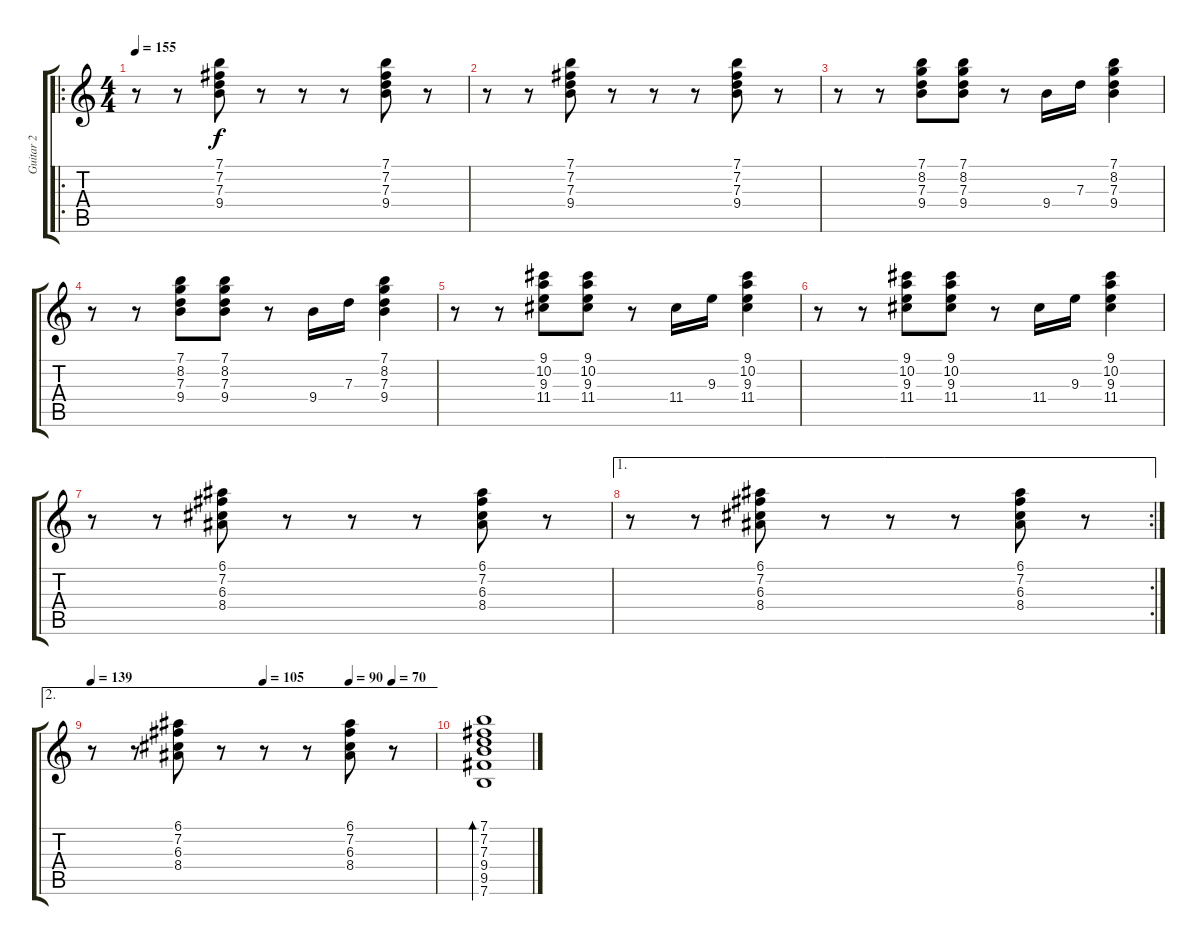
\track ("Guitar 2" "Guitar 2") {instrument electricguitarclean}
\staff {score tabs}
\tuning (E4 B3 G3 D3 A2 E2) {hide}
\ro
\ts (4 4)
\tempo 155
\clef g2
\ks c
r.8{dy f} r.8 (7.1 7.2 7.3 9.4).8 r.8 r.8 r.8 (7.1 7.2 7.3 9.4).8 r.8 |
r.8 r.8 (7.1 7.2 7.3 9.4).8 r.8 r.8 r.8 (7.1 7.2 7.3 9.4).8 r.8 |
r.8 r.8 (7.1 8.2 7.3 9.4).8 (7.1 8.2 7.3 9.4).8 r.8 9.4.16 7.3.16 (7.1 8.2 7.3 9.4).4 |
r.8 r.8 (7.1 8.2 7.3 9.4).8 (7.1 8.2 7.3 9.4).8 r.8 9.4.16 7.3.16 (7.1 8.2 7.3 9.4).4 |
r.8 r.8 (9.1 10.2 9.3 11.4).8 (9.1 10.2 9.3 11.4).8 r.8 11.4.16 9.3.16 (9.1 10.2 9.3 11.4).4 |
r.8 r.8 (9.1 10.2 9.3 11.4).8 (9.1 10.2 9.3 11.4).8 r.8 11.4.16 9.3.16 (9.1 10.2 9.3 11.4).4 |
r.8 r.8 (6.1 7.2 6.3 8.4).8 r.8 r.8 r.8 (6.1 7.2 6.3 8.4).8 r.8 |
\ae 1
\rc 2
r.8 r.8 (6.1 7.2 6.3 8.4).8 r.8 r.8 r.8 (6.1 7.2 6.3 8.4).8 r.8 |
\ae 2
\tempo (90 0.75)
\tempo (70 0.875)
\tempo (105 0.5)
\tempo 139
r.8 r.8 (6.1 7.2 6.3 8.4).8 r.8 r.8 r.8 (6.1 7.2 6.3 8.4).8 r.8 |
(7.1 7.2 7.3 9.4 9.5 7.6).1{bd 480}
